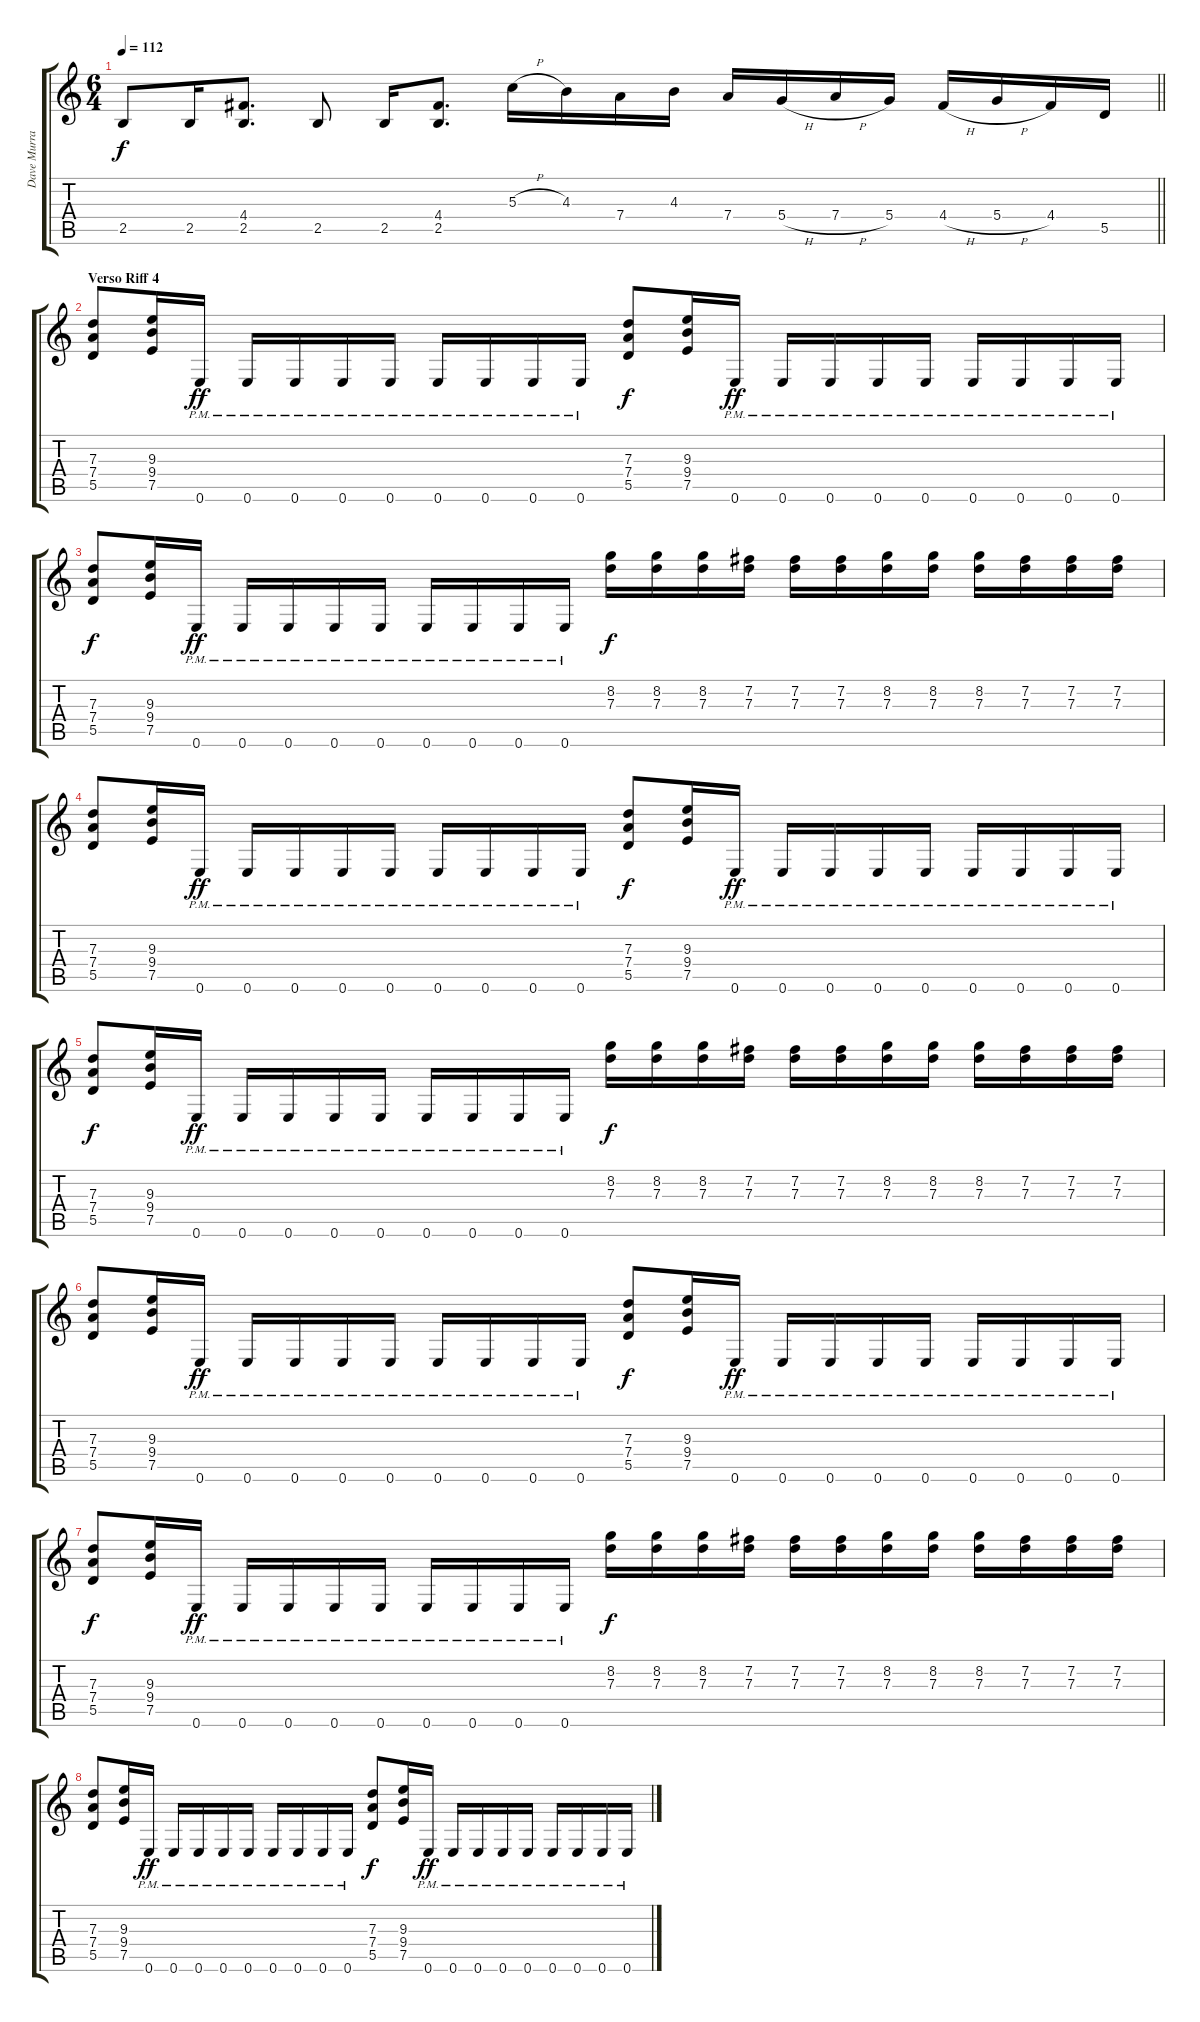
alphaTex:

\track ("Dave Murray" "Dave Murra") {instrument distortionguitar}
\staff {score tabs}
\tuning (E4 B3 G3 D3 A2 E2) {hide}
\ts (6 4)
\tempo 112
\clef g2
\barLineRight lightlight
\ks c
2.5.8{dy f} 2.5.16 (4.4 2.5).8{d} 2.5.8 2.5.16 (4.4 2.5).8{d} 5.3{h}.16 4.3.16 7.4.16 4.3.16 7.4.16 5.4{h}.16 7.4{h}.16 5.4.16 4.4{h}.16 5.4{h}.16 4.4.16 5.5.16 |
\section ("" "Verso Riff 4")
(7.3 7.4 5.5).8 (9.3 9.4 7.5).16 0.6{pm}.16{dy ff} 0.6{pm}.16 0.6{pm}.16 0.6{pm}.16 0.6{pm}.16 0.6{pm}.16 0.6{pm}.16 0.6{pm}.16 0.6{pm}.16 (7.3 7.4 5.5).8{dy f} (9.3 9.4 7.5).16 0.6{pm}.16{dy ff} 0.6{pm}.16 0.6{pm}.16 0.6{pm}.16 0.6{pm}.16 0.6{pm}.16 0.6{pm}.16 0.6{pm}.16 0.6{pm}.16 |
(7.3 7.4 5.5).8{dy f} (9.3 9.4 7.5).16 0.6{pm}.16{dy ff} 0.6{pm}.16 0.6{pm}.16 0.6{pm}.16 0.6{pm}.16 0.6{pm}.16 0.6{pm}.16 0.6{pm}.16 0.6{pm}.16 (8.2 7.3).16{dy f} (8.2 7.3).16 (8.2 7.3).16 (7.2 7.3).16 (7.2 7.3).16 (7.2 7.3).16 (8.2 7.3).16 (8.2 7.3).16 (8.2 7.3).16 (7.2 7.3).16 (7.2 7.3).16 (7.2 7.3).16 |
(7.3 7.4 5.5).8 (9.3 9.4 7.5).16 0.6{pm}.16{dy ff} 0.6{pm}.16 0.6{pm}.16 0.6{pm}.16 0.6{pm}.16 0.6{pm}.16 0.6{pm}.16 0.6{pm}.16 0.6{pm}.16 (7.3 7.4 5.5).8{dy f} (9.3 9.4 7.5).16 0.6{pm}.16{dy ff} 0.6{pm}.16 0.6{pm}.16 0.6{pm}.16 0.6{pm}.16 0.6{pm}.16 0.6{pm}.16 0.6{pm}.16 0.6{pm}.16 |
(7.3 7.4 5.5).8{dy f} (9.3 9.4 7.5).16 0.6{pm}.16{dy ff} 0.6{pm}.16 0.6{pm}.16 0.6{pm}.16 0.6{pm}.16 0.6{pm}.16 0.6{pm}.16 0.6{pm}.16 0.6{pm}.16 (8.2 7.3).16{dy f} (8.2 7.3).16 (8.2 7.3).16 (7.2 7.3).16 (7.2 7.3).16 (7.2 7.3).16 (8.2 7.3).16 (8.2 7.3).16 (8.2 7.3).16 (7.2 7.3).16 (7.2 7.3).16 (7.2 7.3).16 |
(7.3 7.4 5.5).8 (9.3 9.4 7.5).16 0.6{pm}.16{dy ff} 0.6{pm}.16 0.6{pm}.16 0.6{pm}.16 0.6{pm}.16 0.6{pm}.16 0.6{pm}.16 0.6{pm}.16 0.6{pm}.16 (7.3 7.4 5.5).8{dy f} (9.3 9.4 7.5).16 0.6{pm}.16{dy ff} 0.6{pm}.16 0.6{pm}.16 0.6{pm}.16 0.6{pm}.16 0.6{pm}.16 0.6{pm}.16 0.6{pm}.16 0.6{pm}.16 |
(7.3 7.4 5.5).8{dy f} (9.3 9.4 7.5).16 0.6{pm}.16{dy ff} 0.6{pm}.16 0.6{pm}.16 0.6{pm}.16 0.6{pm}.16 0.6{pm}.16 0.6{pm}.16 0.6{pm}.16 0.6{pm}.16 (8.2 7.3).16{dy f} (8.2 7.3).16 (8.2 7.3).16 (7.2 7.3).16 (7.2 7.3).16 (7.2 7.3).16 (8.2 7.3).16 (8.2 7.3).16 (8.2 7.3).16 (7.2 7.3).16 (7.2 7.3).16 (7.2 7.3).16 |
(7.3 7.4 5.5).8 (9.3 9.4 7.5).16 0.6{pm}.16{dy ff} 0.6{pm}.16 0.6{pm}.16 0.6{pm}.16 0.6{pm}.16 0.6{pm}.16 0.6{pm}.16 0.6{pm}.16 0.6{pm}.16 (7.3 7.4 5.5).8{dy f} (9.3 9.4 7.5).16 0.6{pm}.16{dy ff} 0.6{pm}.16 0.6{pm}.16 0.6{pm}.16 0.6{pm}.16 0.6{pm}.16 0.6{pm}.16 0.6{pm}.16 0.6{pm}.16
